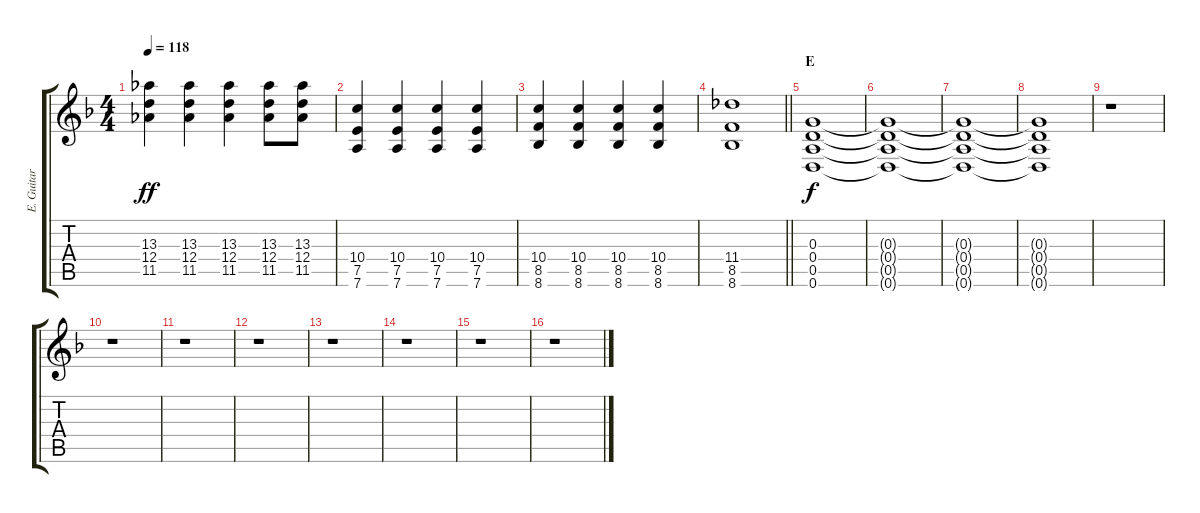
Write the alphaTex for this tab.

\track ("E. Guitar II" "E. Guitar ") {instrument electricguitarclean}
\staff {score tabs}
\tuning (E4 B3 G3 D3 A2 D2) {hide}
\ts (4 4)
\tempo 118
\clef g2
\ks f
(13.3 12.4 11.5).4{dy ff} (13.3 12.4 11.5).4 (13.3 12.4 11.5).4 (13.3 12.4 11.5).8 (13.3 12.4 11.5).8 |
(10.4 7.5 7.6).4 (10.4 7.5 7.6).4 (10.4 7.5 7.6).4 (10.4 7.5 7.6).4 |
(10.4 8.5 8.6).4 (10.4 8.5 8.6).4 (10.4 8.5 8.6).4 (10.4 8.5 8.6).4 |
\barLineRight lightlight
(11.4 8.5 8.6).1 |
\section ("" "E")
(0.3 0.4 0.5 0.6).1{dy f} |
(0.3{t} 0.4{t} 0.5{t} 0.6{t}).1 |
(0.3{t} 0.4{t} 0.5{t} 0.6{t}).1 |
(0.3{t} 0.4{t} 0.5{t} 0.6{t}).1 |
r.1 |
r.1 |
r.1 |
r.1 |
r.1 |
r.1 |
r.1 |
r.1
